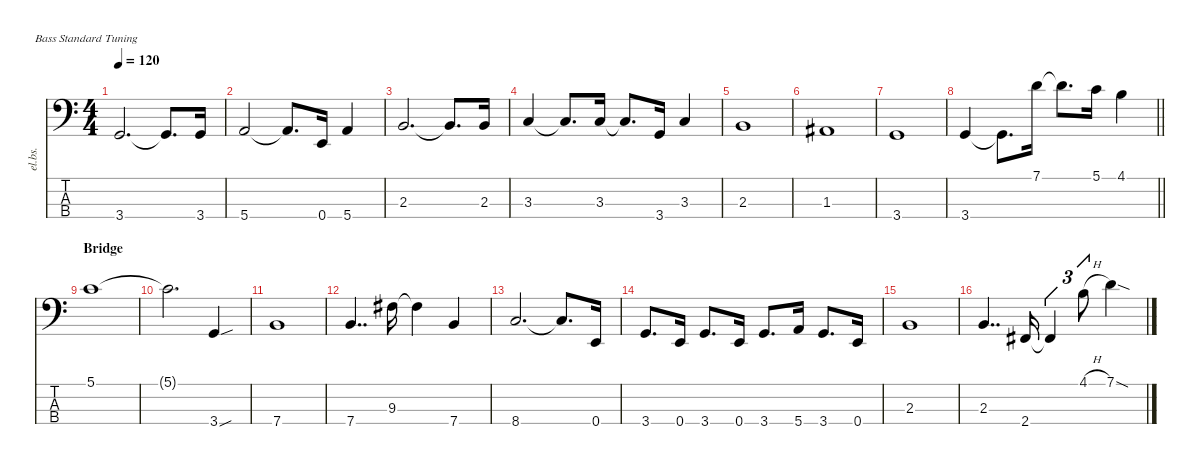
\defaultSystemsLayout 4
\hideDynamics
\bracketExtendMode nobrackets
\track ("Electric Bass" "el.bs.") {mute instrument electricbassfinger}
\staff {score tabs}
\tuning (G2 D2 A1 E1)
\ts (4 4)
\tempo 120
\clef f4
\ks c
3.4.2{d dy mf beam Up} 3.4{t}.8{d beam Up} 3.4.16{beam Up} |
5.4.2{beam Up} 5.4{t}.8{d beam Up} 0.4.16{beam Up} 5.4.4{beam Up} |
2.3.2{d beam Up} 2.3{t}.8{d beam Up} 2.3.16{beam Up} |
3.3.4{beam Up} 3.3{t}.8{d beam Up} 3.3.16{beam Up} 3.3{t}.8{d beam Up} 3.4.16{beam Up} 3.3.4{beam Up} |
2.3.1{beam Up} |
1.3{acc #}.1{beam Up} |
3.4.1{beam Up} |
\barLineRight lightlight
3.4.4{beam Up} 3.4{t}.8{d beam Down} 7.1.16{beam Down} 7.1{t}.8{d beam Down} 5.1.16{beam Down} 4.1.4{beam Down} |
\section ("" "Bridge")
5.1.1{beam Down} |
5.1{t}.2{d beam Down} 3.4{sou}.4{beam Up} |
7.4.1{beam Up} |
7.4.4{dd beam Up} 9.3{acc #}.16{beam Down} 9.3{t acc #}.4{beam Down} 7.4.4{beam Up} |
8.4.2{d beam Up} 8.4{t}.8{d beam Up} 0.4.16{beam Up} |
3.4.8{d beam Up} 0.4.16{beam Up} 3.4.8{d beam Up} 0.4.16{beam Up} 3.4.8{d beam Up} 5.4.16{beam Up} 3.4.8{d beam Up} 0.4.16{beam Up} |
2.3.1{beam Up} |
2.3.4{dd beam Up} 2.4{acc #}.16{beam Up} 2.4{t acc #}.4{tu (3 2) beam Up} 4.1{h}.8{tu (3 2) beam Down} 7.1{sod}.4{beam Down}
